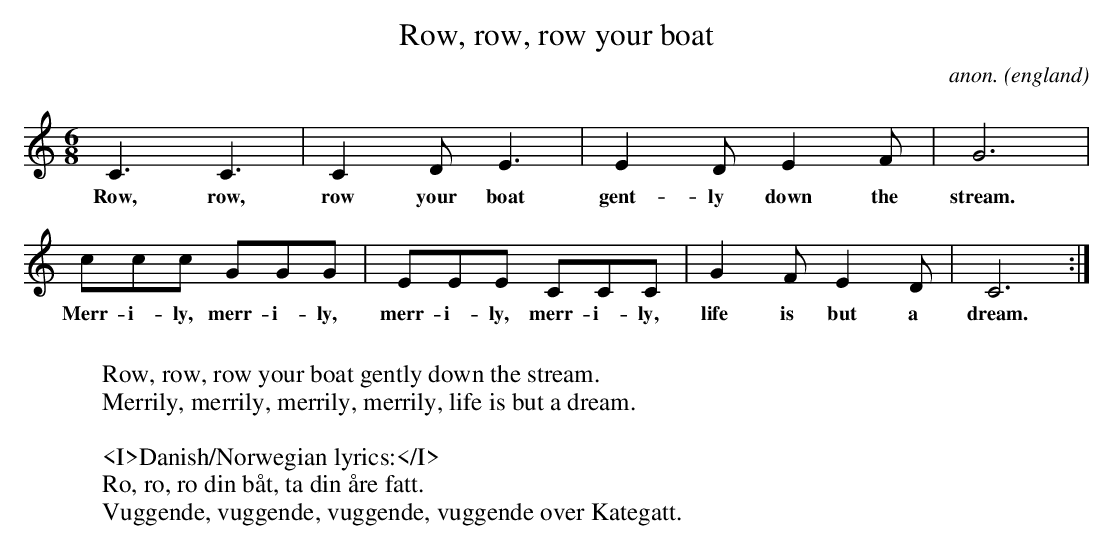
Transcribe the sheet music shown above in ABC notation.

X:1
T:Row, row, row your boat
O:england
C:anon.
M:6/8
L:1/8
K:C
C3 C3|C2D E3|E2D E2F|G6|
w:Row, row, row your boat gent-ly down the stream.
ccc GGG|EEE CCC|G2F E2D|C6:|
w:Merr-i-ly, merr-i-ly, merr-i-ly, merr-i-ly, life is but a dream.
W:
W:Row, row, row your boat gently down the stream.
W:Merrily, merrily, merrily, merrily, life is but a dream.
W:
W:<I>Danish/Norwegian lyrics:</I>
W:Ro, ro, ro din b\aat, ta din \aare fatt.
W:Vuggende, vuggende, vuggende, vuggende over Kategatt.
